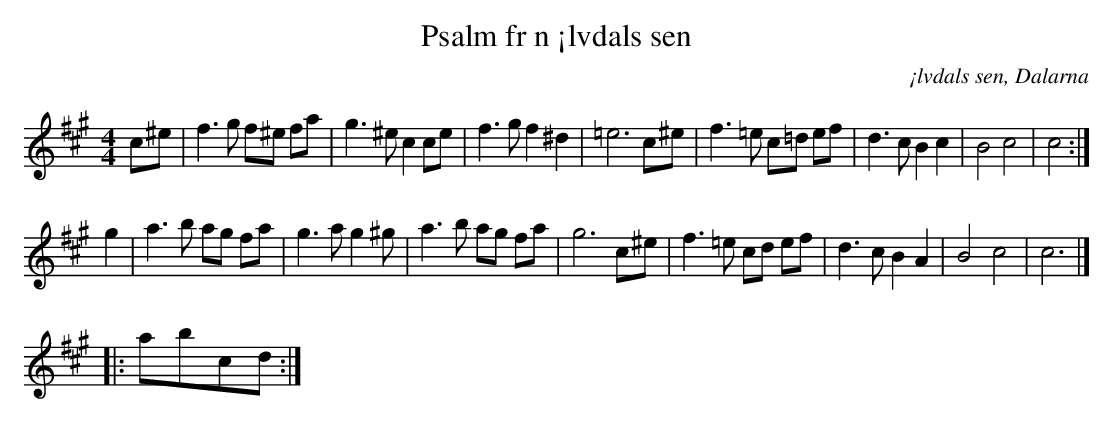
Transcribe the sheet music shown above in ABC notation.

X:1
T:Psalm fr n ¡lvdals sen
O:¡lvdals sen, Dalarna
M:4/4
L:1/8
K:A
c^e | f3 g f^e fa | g3 ^e c2 ce | f3 g f2 ^d2 | =e6 c^e | f3=e c=d ef | d3c B2 c2 | B4c4 | c4 :|]
g2 | a3b ag fa | g3ag2^g | a3b ag fa | g6 c^e | f3=e cd ef| d3c B2A2 | B4 c4| c6 |]
|: abcd :|
